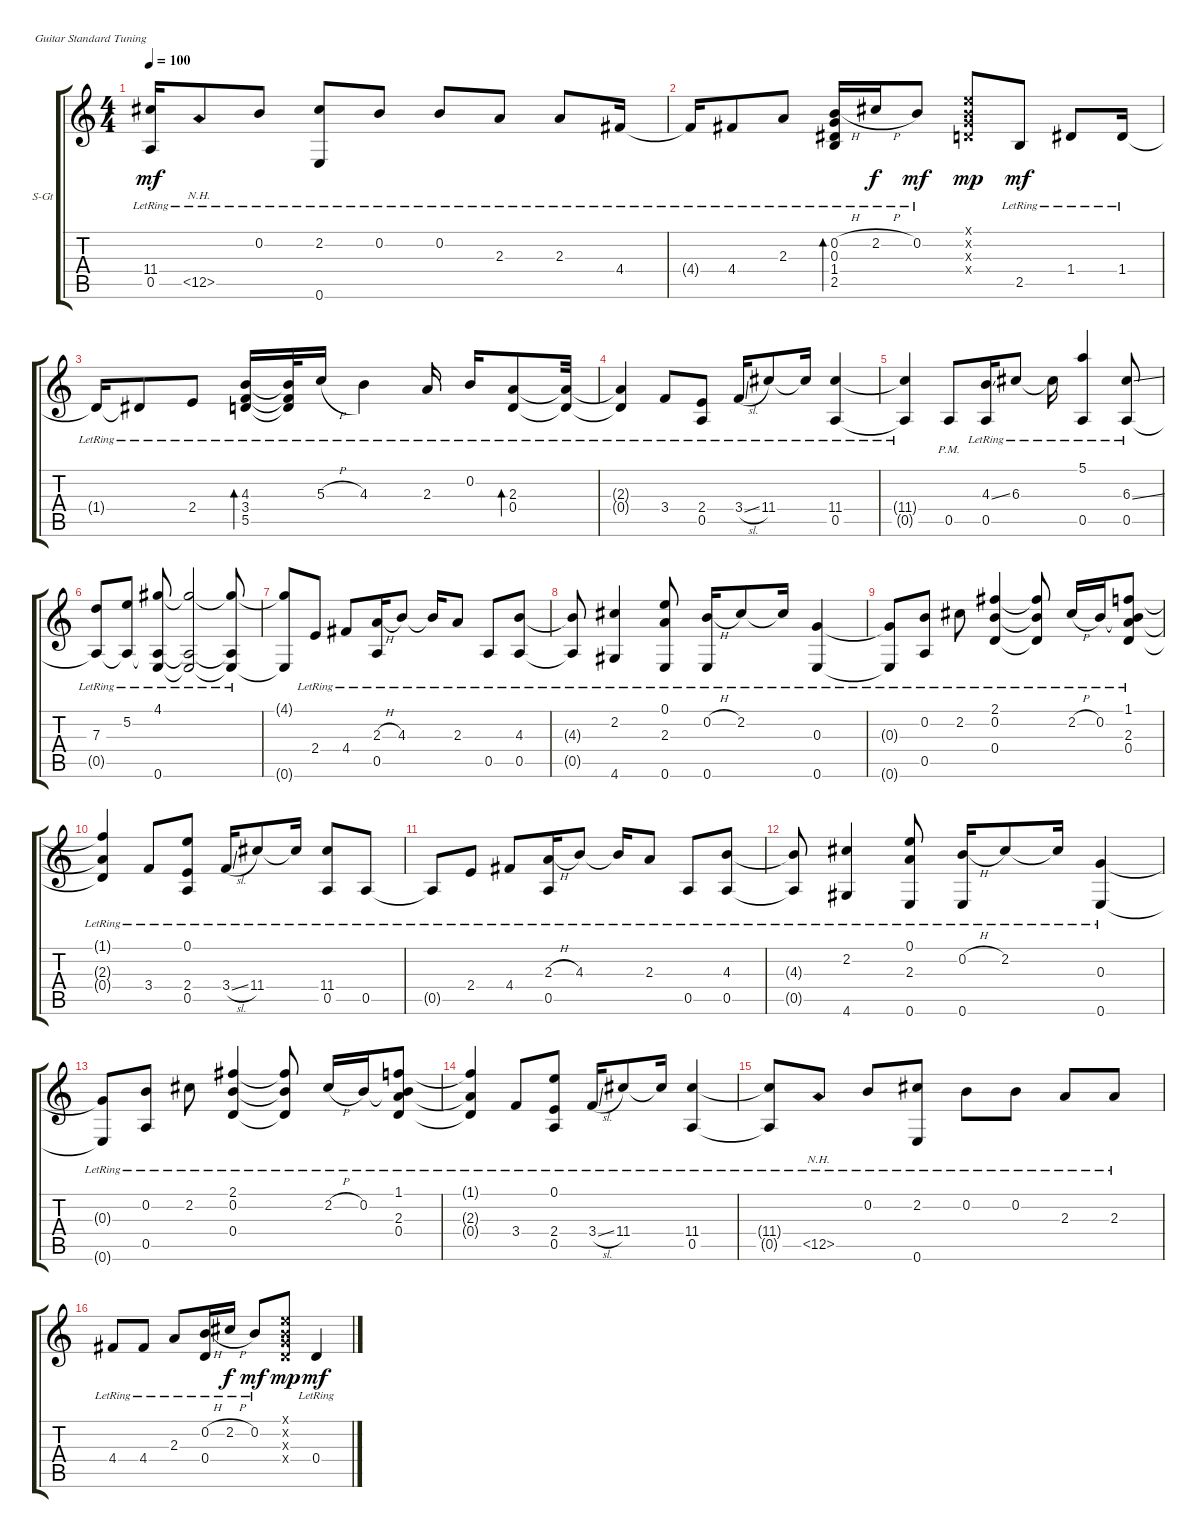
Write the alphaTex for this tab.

\defaultSystemsLayout 4
\bracketExtendMode groupsimilarinstruments
\firstSystemTrackNameOrientation horizontal
\otherSystemsTrackNameOrientation horizontal
\track ("Steel Guitar" "S-Gt") {instrument acousticguitarsteel}
\staff {score tabs}
\tuning (E4 B3 G3 D3 A2 E2)
\ts (4 4)
\tempo 100
\clef g2
\ks c
(11.4{lr t} 0.5{lr t}).16{dy mf} 12.5{nh lr}.8 0.2{lr}.8 (2.2{lr} 0.6{lr}).8 0.2{lr}.8 0.2{lr}.8 2.3{lr}.8 2.3{lr}.8 4.4{lr}.16 |
4.4{lr t}.16 4.4{lr}.8 2.3{lr}.8 (0.2{h lr} 1.4{lr} 0.3{lr} 2.5{lr}).16{bd 60} 2.2{h lr}.16{dy f} 0.2{lr}.8{dy mf} (0.4{x} 0.3{x} 0.1{x} 0.2{x}).8{dy mp} 2.5{lr}.8{dy mf} 1.4{lr}.8 1.4{lr}.16 |
1.4{lr t}.16 1.4{lr t}.8 2.4{lr}.8 (5.5{lr} 3.4{lr} 4.3{lr}).16{bd 119} (5.5{lr t} 3.4{lr t} 4.3{lr t}).32 5.3{h lr}.16 4.3{lr}.4 2.3{lr}.16 0.2{lr}.16 (2.3{lr} 0.4{lr}).8{bd 60} (2.3{lr t} 0.4{lr t}).32 |
(2.3{lr t} 0.4{lr t}).4 3.4{lr}.8 (2.4{lr} 0.5{lr}).8 3.4{sl lr}.16 11.4{lr}.8 11.4{lr t}.16 (11.4{lr} 0.5{lr}).4 |
(11.4{lr t} 0.5{lr t}).4 0.5{pm}.8 (0.5{lr} 4.3{ss lr}).16 6.3{lr}.8 6.3{lr t}.16 (5.1{lr} 0.5{lr}).4 (0.5{lr} 6.3{ss lr}).8 |
(7.3{lr} 0.5{lr t}).8 (5.2{lr} 0.5{lr t}).8 (4.1{lr} 0.6{lr} 0.5{lr t}).8 (0.6{t} 4.1{t} 0.5{lr t}).2 (4.1{t} 0.6{t} 0.5{lr t}).8 |
(0.6{t} 4.1{t}).8 2.4{lr}.8 4.4{lr}.8 (2.3{h lr} 0.5{lr}).16 4.3{lr}.8 4.3{lr t}.16 2.3{lr}.8 0.5{lr}.8 (4.3{lr} 0.5{lr}).8 |
(4.3{lr t} 0.5{lr t}).8 (2.2{lr} 4.6{lr}).4 (2.3{lr} 0.6{lr} 0.1{lr}).8 (0.2{h lr} 0.6{lr}).16 2.2{lr}.8 2.2{lr t}.16 (0.3{lr} 0.6{lr}).4 |
(0.3{lr t} 0.6{lr t}).8 (0.5{lr} 0.2{lr}).8 2.2{lr}.8 (2.1{lr} 0.2{lr} 0.4{lr}).4 (2.1{lr t} 0.2{lr t} 0.4{lr t}).8 2.2{h lr}.16 0.2{lr}.16 (1.1{lr} 2.3{lr} 0.4{lr} 0.2{lr t}).8 |
(1.1{lr t} 2.3{lr t} 0.4{lr t}).4 3.4{lr}.8 (2.4{lr} 0.1{lr} 0.5{lr}).8 3.4{sl lr}.16 11.4{lr}.8 11.4{lr t}.16 (11.4{lr} 0.5{lr}).8 0.5{lr}.8 |
0.5{lr t}.8 2.4{lr}.8 4.4{lr}.8 (2.3{h lr} 0.5{lr}).16 4.3{lr}.8 4.3{lr t}.16 2.3{lr}.8 0.5{lr}.8 (4.3{lr} 0.5{lr}).8 |
(4.3{lr t} 0.5{lr t}).8 (2.2{lr} 4.6{lr}).4 (2.3{lr} 0.6{lr} 0.1{lr}).8 (0.2{h lr} 0.6{lr}).16 2.2{lr}.8 2.2{lr t}.16 (0.3{lr} 0.6{lr}).4 |
(0.3{lr t} 0.6{lr t}).8 (0.5{lr} 0.2{lr}).8 2.2{lr}.8 (2.1{lr} 0.2{lr} 0.4{lr}).4 (2.1{lr t} 0.2{lr t} 0.4{lr t}).8 2.2{h lr}.16 0.2{lr}.16 (1.1{lr} 2.3{lr} 0.4{lr} 0.2{lr t}).8 |
(1.1{lr t} 2.3{lr t} 0.4{lr t}).4 3.4{lr}.8 (2.4{lr} 0.1{lr} 0.5{lr}).8 3.4{sl lr}.16 11.4{lr}.8 11.4{lr t}.16 (11.4{lr} 0.5{lr}).4 |
(11.4{lr t} 0.5{lr t}).8 12.5{nh lr}.8 0.2{lr}.8 (2.2{lr} 0.6{lr}).8 0.2{lr}.8 0.2{lr}.8 2.3{lr}.8 2.3{lr}.8 |
4.4{lr}.8 4.4{lr}.8 2.3{lr}.8 (0.2{h lr} 0.4{lr}).16 2.2{h lr}.16{dy f} 0.2{lr}.8{dy mf} (0.4{x} 0.3{x} 0.1{x} 0.2{x}).8{dy mp} 0.4{lr}.4{dy mf}
